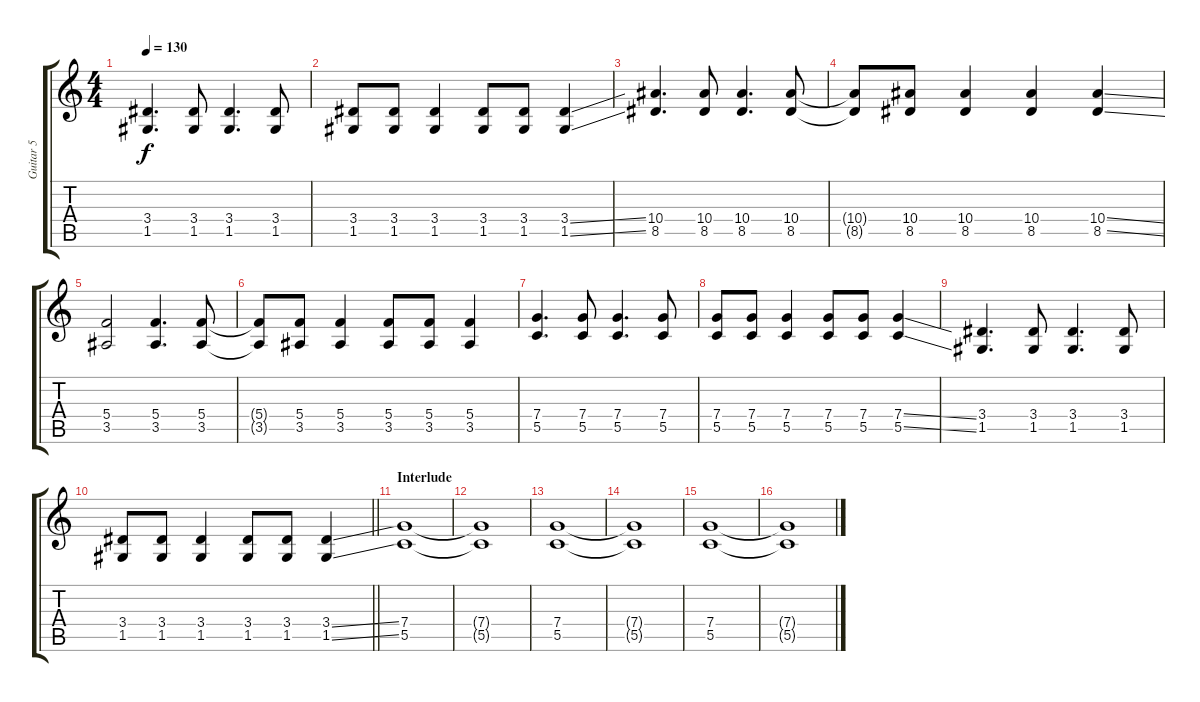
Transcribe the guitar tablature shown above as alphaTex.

\track ("Guitar 5" "Guitar 5") {instrument distortionguitar}
\staff {score tabs}
\tuning (D4 A3 F3 C3 G2 C2) {hide}
\ts (4 4)
\tempo 130
\clef g2
\ks c
(3.4 1.5).4{d dy f} (3.4 1.5).8 (3.4 1.5).4{d} (3.4 1.5).8 |
(3.4 1.5).8 (3.4 1.5).8 (3.4 1.5).4 (3.4 1.5).8 (3.4 1.5).8 (3.4{ss} 1.5{ss}).4 |
(10.4 8.5).4{d} (10.4 8.5).8 (10.4 8.5).4{d} (10.4 8.5).8 |
(10.4{t} 8.5{t}).8 (10.4 8.5).8 (10.4 8.5).4 (10.4 8.5).4 (10.4{ss} 8.5{ss}).4 |
(5.4 3.5).2 (5.4 3.5).4{d} (5.4 3.5).8 |
(5.4{t} 3.5{t}).8 (5.4 3.5).8 (5.4 3.5).4 (5.4 3.5).8 (5.4 3.5).8 (5.4 3.5).4 |
(7.4 5.5).4{d} (7.4 5.5).8 (7.4 5.5).4{d} (7.4 5.5).8 |
(7.4 5.5).8 (7.4 5.5).8 (7.4 5.5).4 (7.4 5.5).8 (7.4 5.5).8 (7.4{ss} 5.5{ss}).4 |
(3.4 1.5).4{d} (3.4 1.5).8 (3.4 1.5).4{d} (3.4 1.5).8 |
\barLineRight lightlight
(3.4 1.5).8 (3.4 1.5).8 (3.4 1.5).4 (3.4 1.5).8 (3.4 1.5).8 (3.4{ss} 1.5{ss}).4 |
\section ("" "Interlude")
(7.4 5.5).1 |
(7.4{t} 5.5{t}).1 |
(7.4 5.5).1 |
(7.4{t} 5.5{t}).1 |
(7.4 5.5).1 |
(7.4{t} 5.5{t}).1
